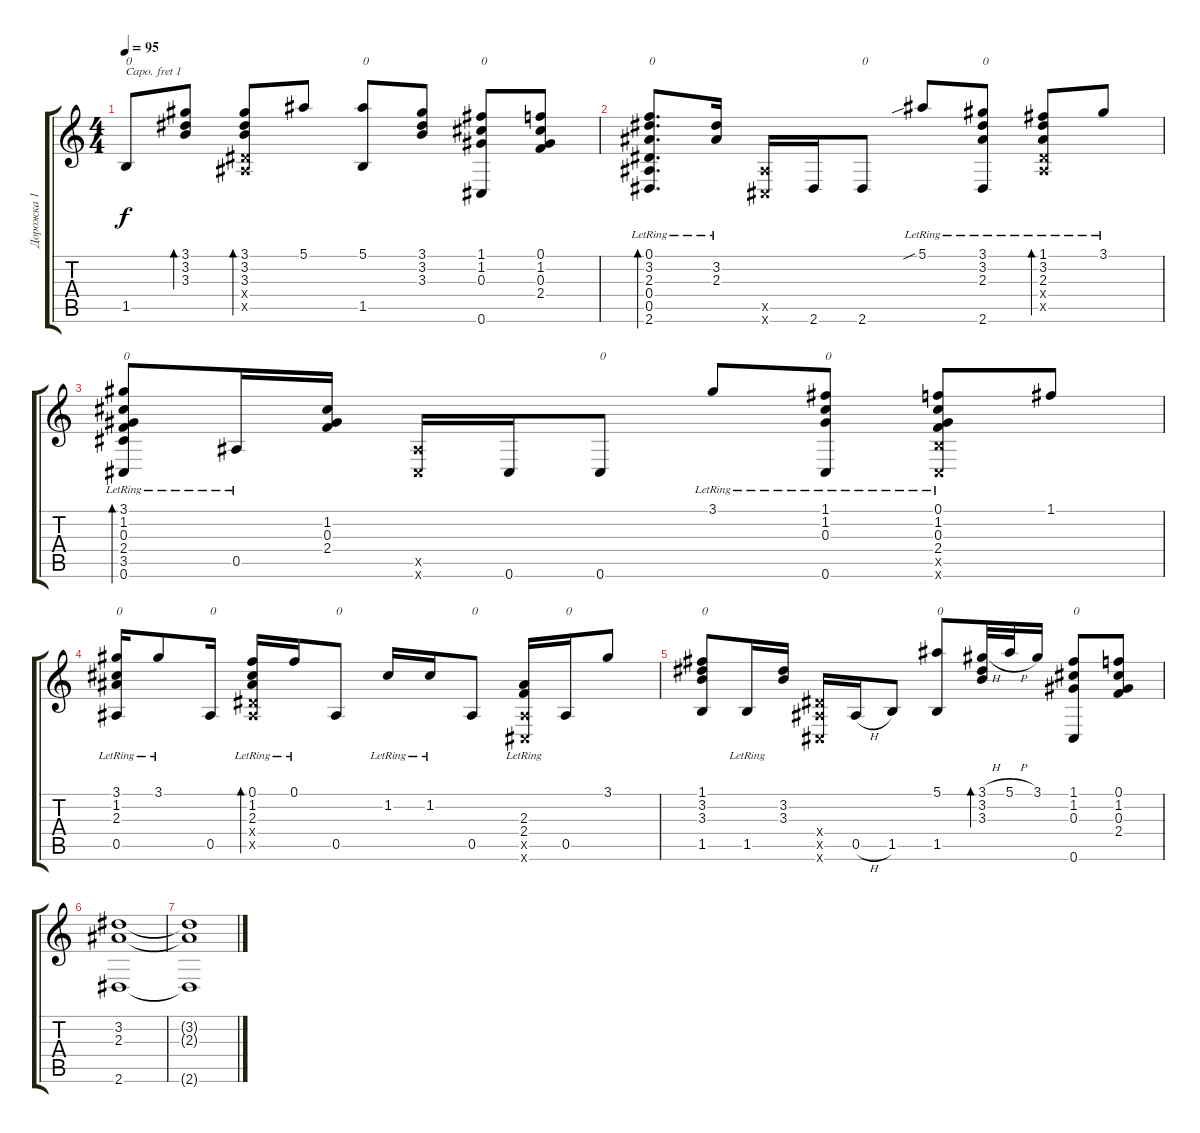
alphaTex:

\track ("Дорожка 1" "Дорожка 1") {instrument acousticguitarsteel}
\staff {score tabs}
\capo 1
\tuning (E4 B3 G3 D3 A2 C2) {hide}
\ts (4 4)
\tempo 95
\clef g2
\ks c
1.5.8{txt "0" dy f} (3.1 3.2 3.3).8{bd 60} (3.1 3.2 3.3 0.4{x} 0.5{x}).8{bd 60} 5.1.8 (5.1 1.5).8{txt "0"} (3.1 3.2 3.3).8 (1.1 1.2 0.3 0.6).8{txt "0"} (0.1 1.2 0.3 2.4).8 |
(0.1{lr} 3.2{lr} 2.3{lr} 0.4 0.5 2.6{lr}).8{d bd 60 txt "0"} (3.2{lr} 2.3{lr}).16 (0.5{x} 0.6{x}).16 2.6.16 2.6.8{txt "0"} 5.1{sib lr}.8 (3.1{lr} 3.2 2.3 2.6{lr}).8{txt "0"} (1.1{lr} 3.2 2.3 0.4{x} 0.5{x}).8{bd 60} 3.1{lr}.8 |
(3.1{lr} 1.2{lr} 0.3{lr} 2.4 3.5 0.6{lr}).8{bd 60 txt "0"} 0.5{lr}.16 (1.2 0.3 2.4).16 (0.5{x} 0.6{x}).16 0.6.16 0.6.8{txt "0"} 3.1{lr}.8 (1.1{lr} 1.2 0.3 0.6).8{txt "0"} (0.1{lr} 1.2 0.3 2.4 1.5{x} 0.6{x}).8 1.1.8 |
(3.1{lr} 1.2{lr} 2.3{lr} 0.5{lr}).16{txt "0"} 3.1{lr}.8 0.5.16{txt "0"} (0.1{lr} 1.2 2.3 0.4{x} 0.5{x}).16{bd 60} 0.1{lr}.16 0.5.8{txt "0"} 1.2{lr}.16 1.2{lr}.16 0.5.8{txt "0"} (2.3{lr} 2.4 0.5{x} 0.6{x}).16 0.5.16{txt "0"} 3.1.8 |
(1.1 3.2 3.3 1.5).8{txt "0"} 1.5{lr}.16 (3.2 3.3).16 (0.4{x} 0.5{x} 0.6{x}).16 0.5{h}.16 1.5.8 (5.1 1.5).8{txt "0"} (3.1{h} 3.2 3.3).32{bd 60} 5.1{h}.32 3.1.16 (1.1 1.2 0.3 0.6).8{txt "0"} (0.1 1.2 0.3 2.4).8 |
(3.2 2.3 2.6).1 |
(3.2{t} 2.3{t} 2.6{t}).1
